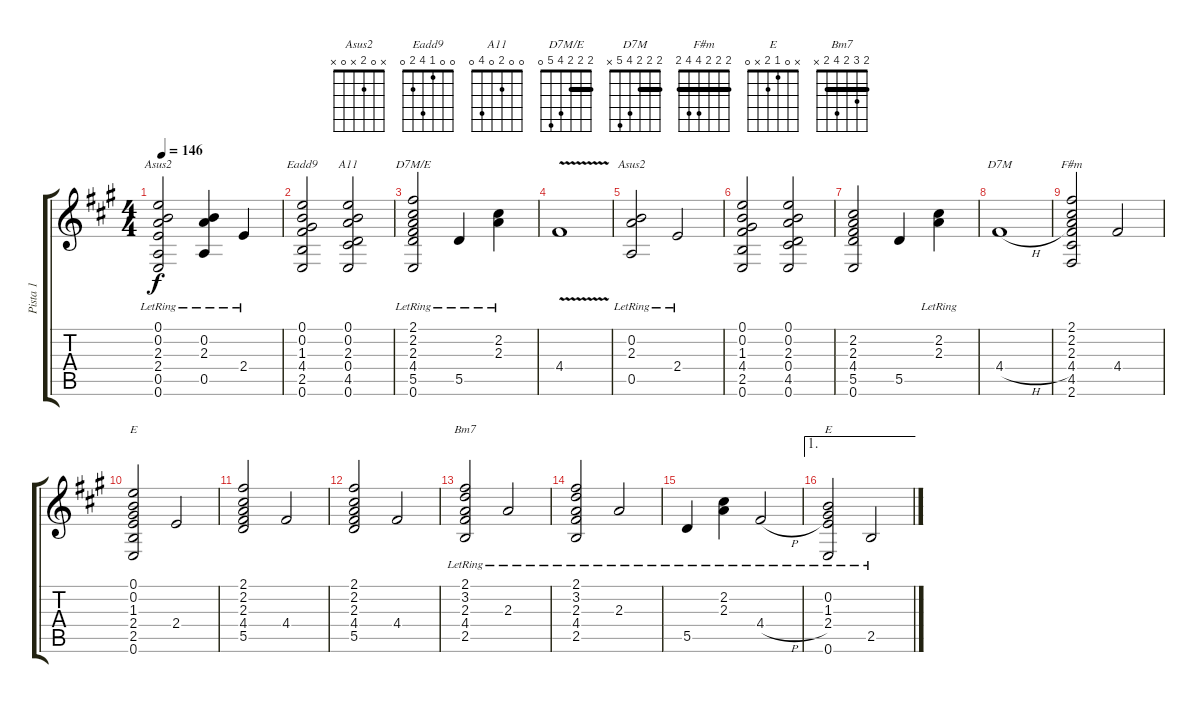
\track ("Pista 1" "Pista 1") {instrument acousticguitarnylon}
\staff {score tabs}
\tuning (E4 B3 G3 D3 A2 E2) {hide}
\chord ("Asus2" 0 0 2 2 0 0)
\chord ("Eadd9" 0 0 1 4 2 0)
\chord ("A11" 0 0 2 0 4 0)
\chord ("D7M/E" 2 2 2 4 5 0) {barre 2}
\chord ("Asus2" x 0 2 x 0 x)
\chord ("D7M" 2 2 2 4 5 x) {barre 2}
\chord ("F#m" 2 2 2 4 4 2) {barre 2}
\chord ("E" 0 0 1 2 2 0)
\chord ("Bm7" 2 3 2 4 2 x) {barre 2}
\chord ("E" x 0 1 2 x 0)
\ts (4 4)
\tempo 146
\clef g2
\ks a
(0.1 0.2 2.3 2.4 0.5 0.6{lr}).2{ch "Asus2" dy f} (0.2 2.3{lr} 0.5).4 2.4{lr}.4 |
(0.1 0.2 1.3 4.4 2.5 0.6).2{ch "Eadd9"} (0.1 0.2 2.3 0.4 4.5 0.6).2{ch "A11"} |
(2.1 2.2 2.3 4.4 5.5 0.6{lr}).2{ch "D7M/E"} 5.5{lr}.4 (2.2 2.3{lr}).4 |
4.4{v}.1 |
(0.2 2.3 0.5{lr}).2{ch "Asus2"} 2.4{lr}.2 |
(0.1 0.2 1.3 4.4 2.5 0.6).2 (0.1 0.2 2.3 0.4 4.5 0.6).2 |
(2.2 2.3 4.4 5.5 0.6).2 5.5.4 (2.2 2.3{lr}).4 |
4.4{h}.1{ch "D7M"} |
(2.1 2.2 2.3 4.4 4.5 2.6).2{ch "F#m"} 4.4.2 |
(0.1 0.2 1.3 2.4 2.5 0.6).2{ch "E"} 2.4.2 |
(2.1 2.2 2.3 4.4 5.5).2 4.4.2 |
(2.1 2.2 2.3 4.4 5.5).2 4.4.2 |
(2.1 3.2 2.3 4.4 2.5{lr}).2{ch "Bm7"} 2.3{lr}.2 |
(2.1 3.2 2.3 4.4 2.5{lr}).2 2.3{lr}.2 |
5.5{lr}.4 (2.2 2.3{lr}).4 4.4{h lr}.2 |
\ae 1
(0.2 1.3 2.4{h} 0.6{lr}).2{ch "E"} 2.5{lr}.2
